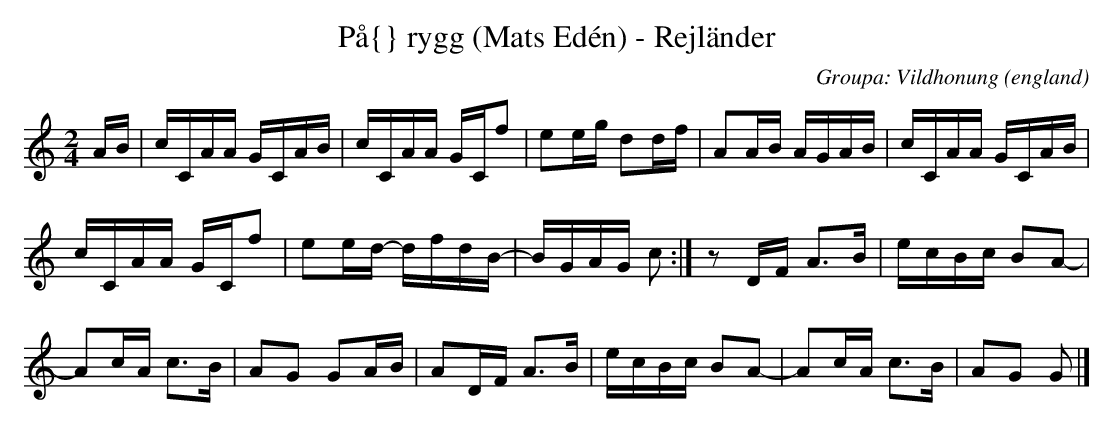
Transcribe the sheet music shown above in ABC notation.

X:1
T:P\aa{} rygg (Mats Edén) - Rejländer
O:england
C:Groupa: Vildhonung
M:2/4
L:1/16
K:C
AB|cCAA GCAB|cCAA GCf2|e2eg d2df|A2AB AGAB|\
cCAA GCAB|
cCAA GCf2|e2ed- dfdB-|BGAG c2:|\
z2DF A3B|ecBc B2A2-|
A2cA c3B|A2G2 G2AB|\
A2DF A3B|ecBc B2A2-|A2cA c3B|A2G2 G2|]
